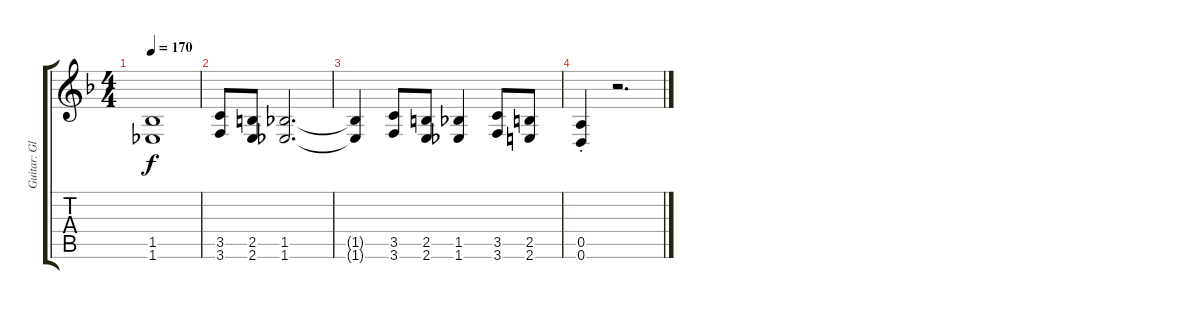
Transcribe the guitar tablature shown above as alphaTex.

\track ("Guitar: Glenn" "Guitar: Gl") {instrument distortionguitar}
\staff {score tabs}
\tuning (E4 B3 G3 D3 A2 D2) {hide}
\ts (4 4)
\tempo 170
\clef g2
\ks f
(1.5{t} 1.6{t}).1{dy f} |
(3.5 3.6).8 (2.5 2.6).8 (1.5 1.6).2{d} |
(1.5{t} 1.6{t}).4 (3.5 3.6).8 (2.5 2.6).8 (1.5 1.6).4 (3.5 3.6).8 (2.5 2.6).8 |
(0.5{st} 0.6{st}).4 r.2{d}
